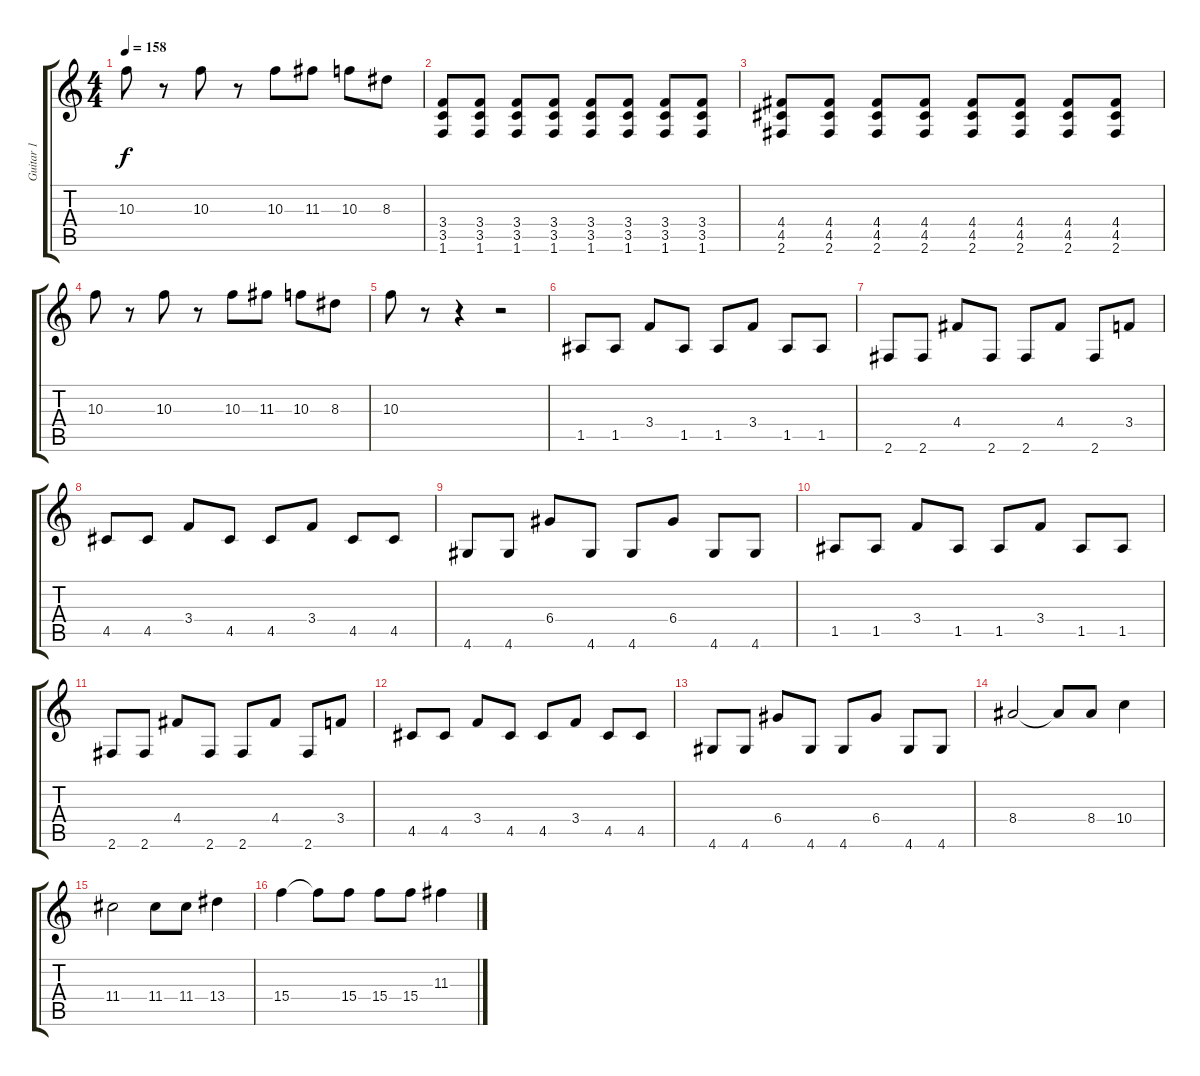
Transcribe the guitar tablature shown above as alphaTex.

\track ("Guitar 1" "Guitar 1") {instrument distortionguitar}
\staff {score tabs}
\tuning (E4 B3 G3 D3 A2 E2) {hide}
\ts (4 4)
\tempo 158
\clef g2
\ks c
10.3.8{dy f} r.8 10.3.8 r.8 10.3.8 11.3.8 10.3.8 8.3.8 |
(3.4 3.5 1.6).8 (3.4 3.5 1.6).8 (3.4 3.5 1.6).8 (3.4 3.5 1.6).8 (3.4 3.5 1.6).8 (3.4 3.5 1.6).8 (3.4 3.5 1.6).8 (3.4 3.5 1.6).8 |
(4.4 4.5 2.6).8 (4.4 4.5 2.6).8 (4.4 4.5 2.6).8 (4.4 4.5 2.6).8 (4.4 4.5 2.6).8 (4.4 4.5 2.6).8 (4.4 4.5 2.6).8 (4.4 4.5 2.6).8 |
10.3.8 r.8 10.3.8 r.8 10.3.8 11.3.8 10.3.8 8.3.8 |
10.3.8 r.8 r.4 r.2 |
1.5.8 1.5.8 3.4.8 1.5.8 1.5.8 3.4.8 1.5.8 1.5.8 |
2.6.8 2.6.8 4.4.8 2.6.8 2.6.8 4.4.8 2.6.8 3.4.8 |
4.5.8 4.5.8 3.4.8 4.5.8 4.5.8 3.4.8 4.5.8 4.5.8 |
4.6.8 4.6.8 6.4.8 4.6.8 4.6.8 6.4.8 4.6.8 4.6.8 |
1.5.8 1.5.8 3.4.8 1.5.8 1.5.8 3.4.8 1.5.8 1.5.8 |
2.6.8 2.6.8 4.4.8 2.6.8 2.6.8 4.4.8 2.6.8 3.4.8 |
4.5.8 4.5.8 3.4.8 4.5.8 4.5.8 3.4.8 4.5.8 4.5.8 |
4.6.8 4.6.8 6.4.8 4.6.8 4.6.8 6.4.8 4.6.8 4.6.8 |
8.4.2 8.4{t}.8 8.4.8 10.4.4 |
11.4.2 11.4.8 11.4.8 13.4.4 |
15.4.4 15.4{t}.8 15.4.8 15.4.8 15.4.8 11.3.4
